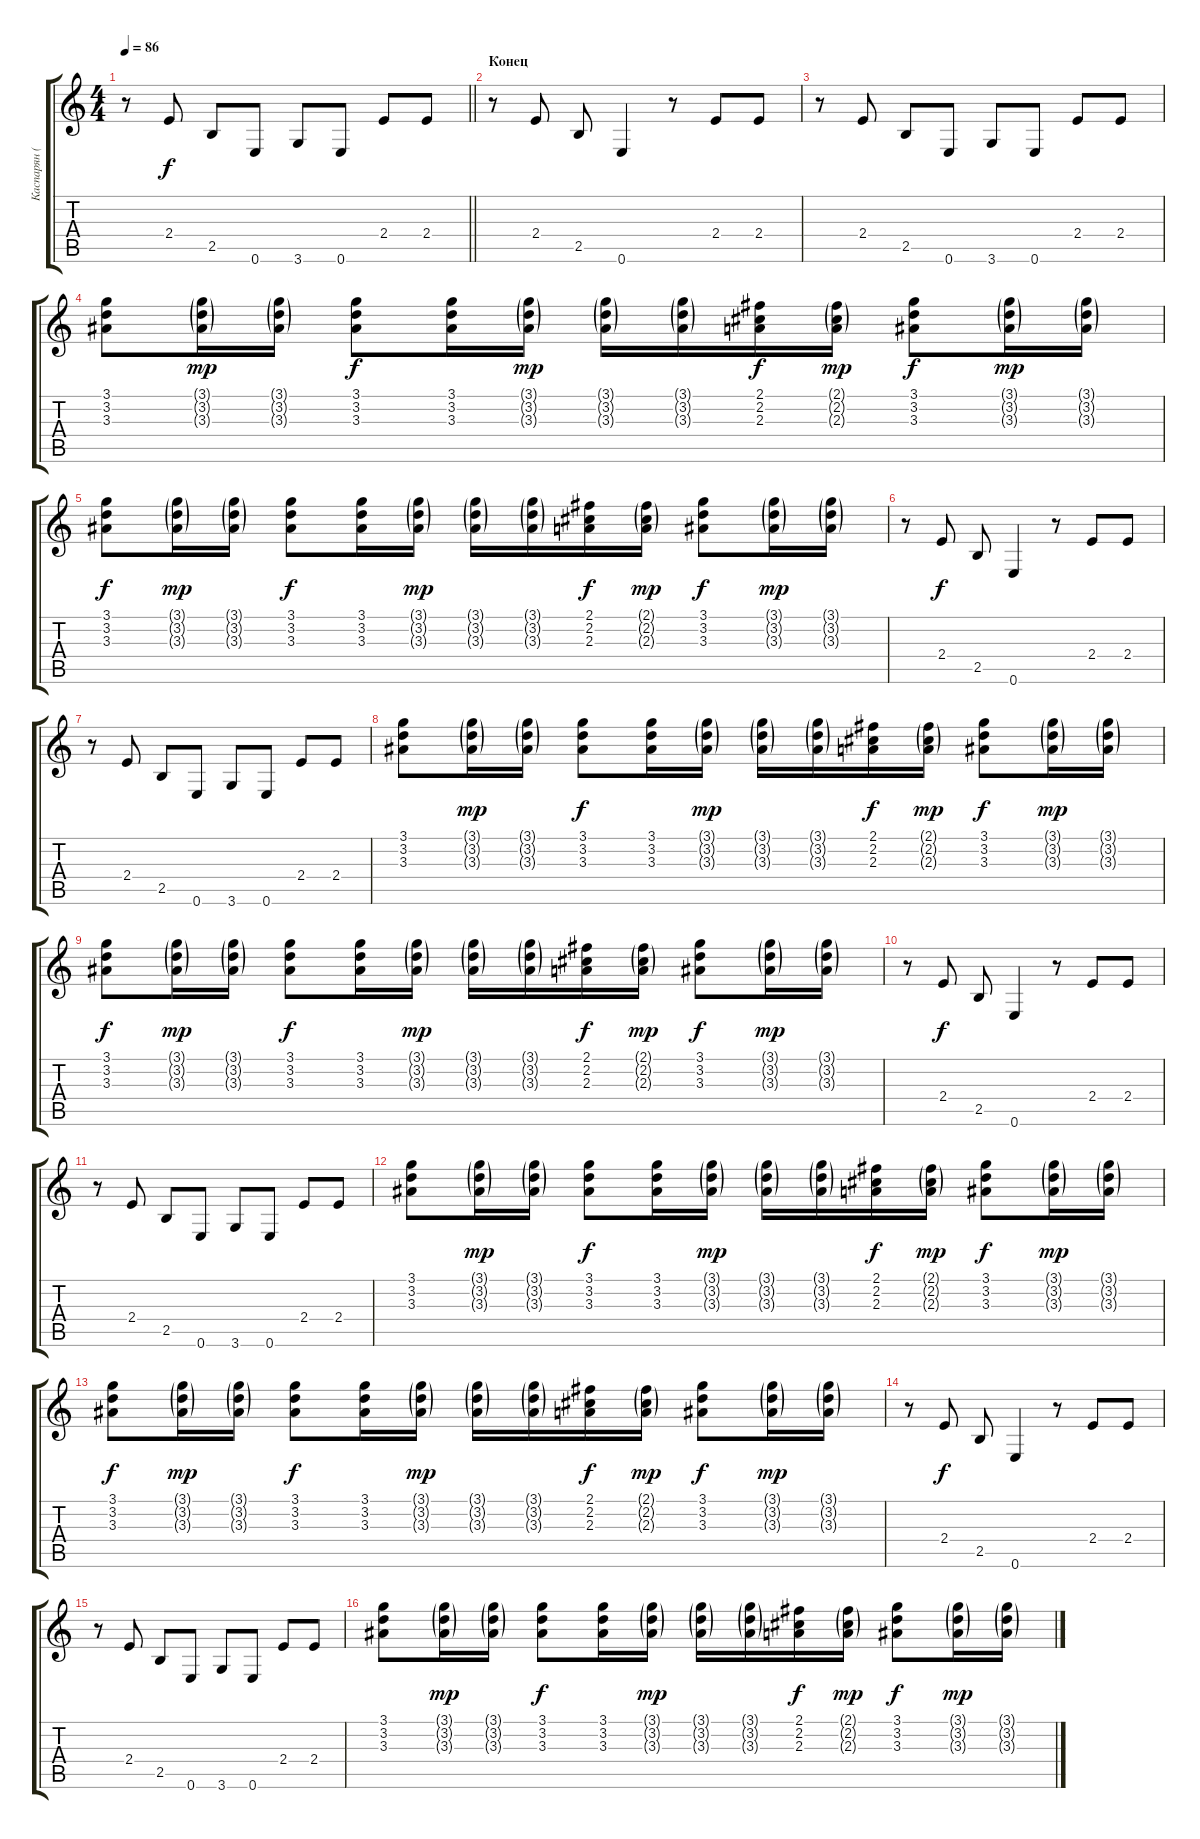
\track ("Каспарян (доп. гитара)" "Каспарян (") {instrument electricguitarclean}
\staff {score tabs}
\tuning (E4 B3 G3 D3 A2 E2) {hide}
\ts (4 4)
\tempo 86
\clef g2
\barLineRight lightlight
\ks c
r.8{dy f} 2.4.8 2.5.8 0.6.8 3.6.8 0.6.8 2.4.8 2.4.8 |
\section ("" "Конец")
r.8 2.4.8 2.5.8 0.6.4 r.8 2.4.8 2.4.8 |
r.8 2.4.8 2.5.8 0.6.8 3.6.8 0.6.8 2.4.8 2.4.8 |
(3.1 3.2 3.3).8{volume 13 instrument electricguitarclean} (3.1{g} 3.2{g} 3.3{g}).16{dy mp} (3.1{g} 3.2{g} 3.3{g}).16 (3.1 3.2 3.3).8{dy f} (3.1 3.2 3.3).16 (3.1{g} 3.2{g} 3.3{g}).16{dy mp} (3.1{g} 3.2{g} 3.3{g}).16 (3.1{g} 3.2{g} 3.3{g}).16 (2.1 2.2 2.3).16{dy f} (2.1{g} 2.2{g} 2.3{g}).16{dy mp} (3.1 3.2 3.3).8{dy f} (3.1{g} 3.2{g} 3.3{g}).16{dy mp} (3.1{g} 3.2{g} 3.3{g}).16 |
(3.1 3.2 3.3).8{dy f} (3.1{g} 3.2{g} 3.3{g}).16{dy mp} (3.1{g} 3.2{g} 3.3{g}).16 (3.1 3.2 3.3).8{dy f} (3.1 3.2 3.3).16 (3.1{g} 3.2{g} 3.3{g}).16{dy mp} (3.1{g} 3.2{g} 3.3{g}).16 (3.1{g} 3.2{g} 3.3{g}).16 (2.1 2.2 2.3).16{dy f} (2.1{g} 2.2{g} 2.3{g}).16{dy mp} (3.1 3.2 3.3).8{dy f} (3.1{g} 3.2{g} 3.3{g}).16{dy mp} (3.1{g} 3.2{g} 3.3{g}).16 |
r.8 2.4.8{dy f volume 9 instrument distortionguitar} 2.5.8 0.6.4 r.8 2.4.8 2.4.8 |
r.8 2.4.8 2.5.8 0.6.8 3.6.8 0.6.8 2.4.8 2.4.8 |
(3.1 3.2 3.3).8{volume 13 instrument electricguitarclean} (3.1{g} 3.2{g} 3.3{g}).16{dy mp} (3.1{g} 3.2{g} 3.3{g}).16 (3.1 3.2 3.3).8{dy f} (3.1 3.2 3.3).16 (3.1{g} 3.2{g} 3.3{g}).16{dy mp} (3.1{g} 3.2{g} 3.3{g}).16 (3.1{g} 3.2{g} 3.3{g}).16 (2.1 2.2 2.3).16{dy f} (2.1{g} 2.2{g} 2.3{g}).16{dy mp} (3.1 3.2 3.3).8{dy f} (3.1{g} 3.2{g} 3.3{g}).16{dy mp} (3.1{g} 3.2{g} 3.3{g}).16 |
(3.1 3.2 3.3).8{dy f} (3.1{g} 3.2{g} 3.3{g}).16{dy mp} (3.1{g} 3.2{g} 3.3{g}).16 (3.1 3.2 3.3).8{dy f} (3.1 3.2 3.3).16 (3.1{g} 3.2{g} 3.3{g}).16{dy mp} (3.1{g} 3.2{g} 3.3{g}).16 (3.1{g} 3.2{g} 3.3{g}).16 (2.1 2.2 2.3).16{dy f} (2.1{g} 2.2{g} 2.3{g}).16{dy mp} (3.1 3.2 3.3).8{dy f} (3.1{g} 3.2{g} 3.3{g}).16{dy mp} (3.1{g} 3.2{g} 3.3{g}).16 |
r.8 2.4.8{dy f volume 9 instrument distortionguitar} 2.5.8 0.6.4 r.8 2.4.8 2.4.8 |
r.8 2.4.8 2.5.8 0.6.8 3.6.8 0.6.8 2.4.8 2.4.8 |
(3.1 3.2 3.3).8{volume 13 instrument electricguitarclean} (3.1{g} 3.2{g} 3.3{g}).16{dy mp} (3.1{g} 3.2{g} 3.3{g}).16 (3.1 3.2 3.3).8{dy f} (3.1 3.2 3.3).16 (3.1{g} 3.2{g} 3.3{g}).16{dy mp} (3.1{g} 3.2{g} 3.3{g}).16 (3.1{g} 3.2{g} 3.3{g}).16 (2.1 2.2 2.3).16{dy f} (2.1{g} 2.2{g} 2.3{g}).16{dy mp} (3.1 3.2 3.3).8{dy f} (3.1{g} 3.2{g} 3.3{g}).16{dy mp} (3.1{g} 3.2{g} 3.3{g}).16 |
(3.1 3.2 3.3).8{dy f} (3.1{g} 3.2{g} 3.3{g}).16{dy mp} (3.1{g} 3.2{g} 3.3{g}).16 (3.1 3.2 3.3).8{dy f} (3.1 3.2 3.3).16 (3.1{g} 3.2{g} 3.3{g}).16{dy mp} (3.1{g} 3.2{g} 3.3{g}).16 (3.1{g} 3.2{g} 3.3{g}).16 (2.1 2.2 2.3).16{dy f} (2.1{g} 2.2{g} 2.3{g}).16{dy mp} (3.1 3.2 3.3).8{dy f} (3.1{g} 3.2{g} 3.3{g}).16{dy mp} (3.1{g} 3.2{g} 3.3{g}).16 |
r.8 2.4.8{dy f volume 9 instrument distortionguitar} 2.5.8 0.6.4 r.8 2.4.8 2.4.8 |
r.8 2.4.8 2.5.8 0.6.8 3.6.8 0.6.8 2.4.8 2.4.8 |
(3.1 3.2 3.3).8{instrument electricguitarclean} (3.1{g} 3.2{g} 3.3{g}).16{dy mp} (3.1{g} 3.2{g} 3.3{g}).16 (3.1 3.2 3.3).8{dy f} (3.1 3.2 3.3).16 (3.1{g} 3.2{g} 3.3{g}).16{dy mp} (3.1{g} 3.2{g} 3.3{g}).16 (3.1{g} 3.2{g} 3.3{g}).16 (2.1 2.2 2.3).16{dy f} (2.1{g} 2.2{g} 2.3{g}).16{dy mp} (3.1 3.2 3.3).8{dy f} (3.1{g} 3.2{g} 3.3{g}).16{dy mp} (3.1{g} 3.2{g} 3.3{g}).16
